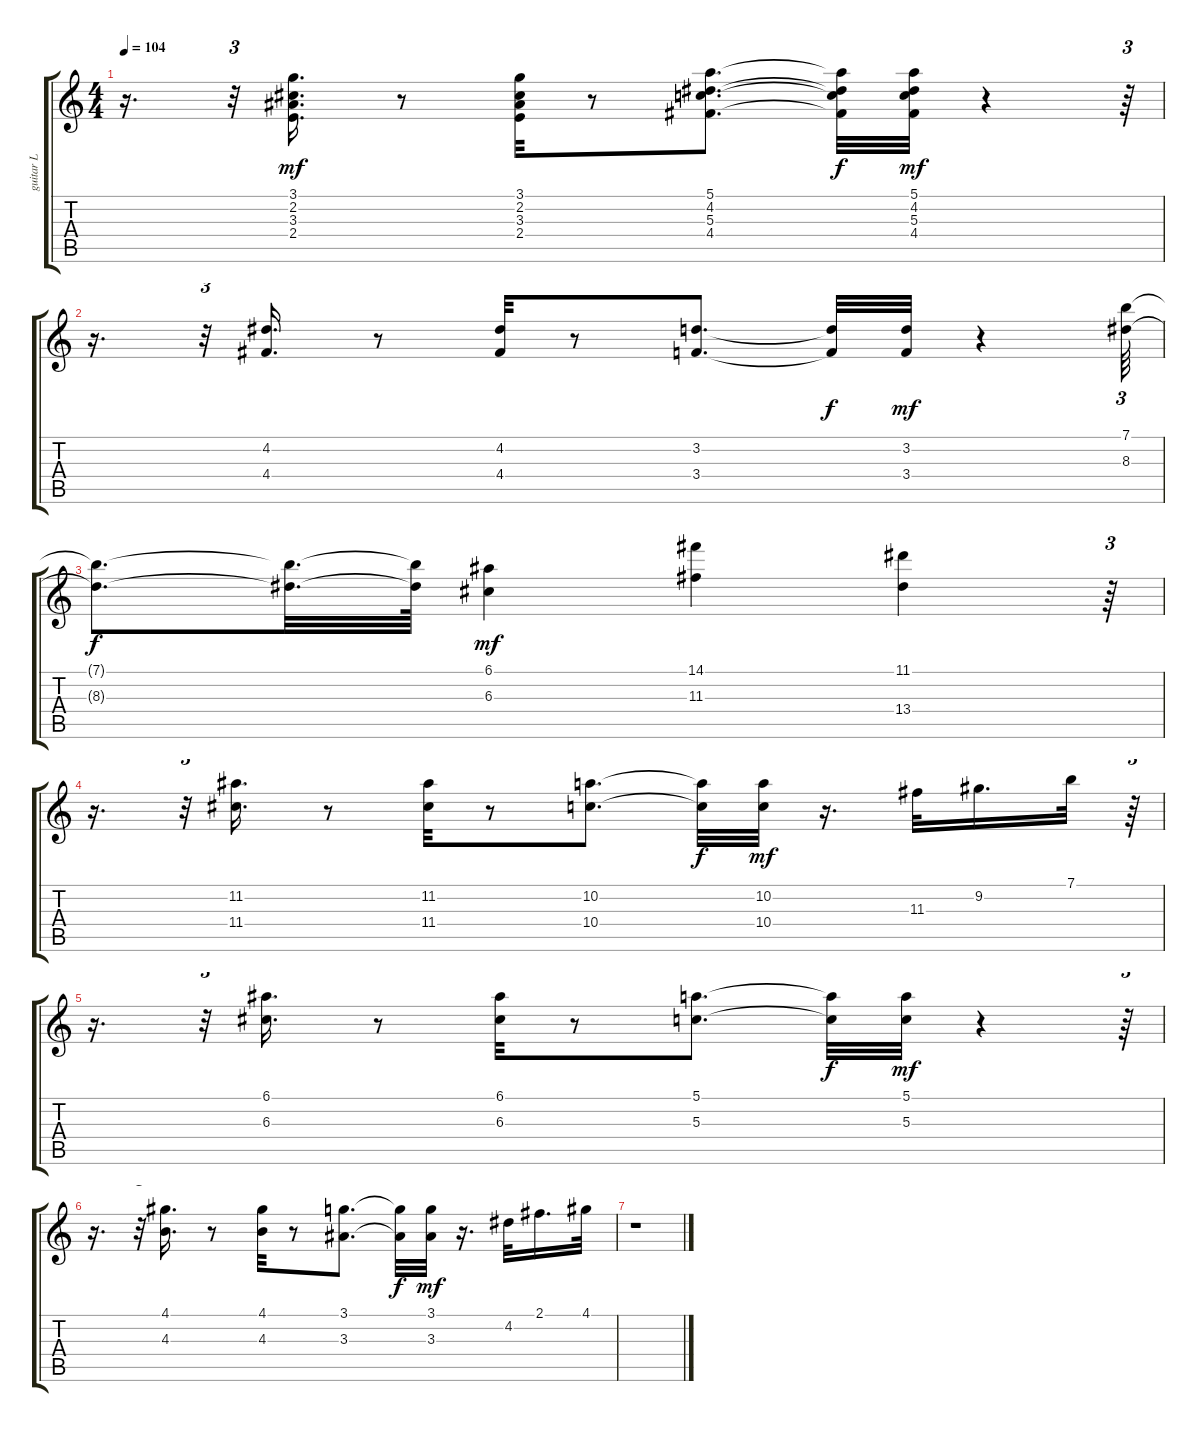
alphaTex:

\track ("guitar L" "guitar L") {instrument electricguitarjazz}
\staff {score tabs}
\tuning (E4 B3 G3 D3 A2 E2) {hide}
\ts (4 4)
\tempo 104
\clef g2
\ks c
r.16{d dy mf} r.32{tu (3 2)} (3.1 2.2 3.3 2.4).16{d} r.8 (3.1 2.2 3.3 2.4).32 r.8 (5.1 4.2 5.3 4.4).8{d} (5.1{t} 4.2{t} 5.3{t} 4.4{t}).32{dy f} (5.1 4.2 5.3 4.4).32{dy mf} r.4 r.64{tu (3 2)} |
r.16{d} r.32{tu (3 2)} (4.2 4.4).16{d} r.8 (4.2 4.4).32 r.8 (3.2 3.4).8{d} (3.2{t} 3.4{t}).32{dy f} (3.2 3.4).32{dy mf} r.4 (7.1 8.3).64{tu (3 2)} |
(7.1{t} 8.3{t}).8{d dy f} (7.1{t} 8.3{t}).32{d} (7.1{t} 8.3{t}).64 (6.1 6.3).4{dy mf} (14.1 11.3).4 (11.1 13.4).4 r.64{tu (3 2)} |
r.16{d} r.32{tu (3 2)} (11.2 11.4).16{d} r.8 (11.2 11.4).32 r.8 (10.2 10.4).8{d} (10.2{t} 10.4{t}).32{dy f} (10.2 10.4).32{dy mf} r.16{d} 11.3.32 9.2.16{d} 7.1.32 r.64{tu (3 2)} |
r.16{d} r.32{tu (3 2)} (6.1 6.3).16{d} r.8 (6.1 6.3).32 r.8 (5.1 5.3).8{d} (5.1{t} 5.3{t}).32{dy f} (5.1 5.3).32{dy mf} r.4 r.64{tu (3 2)} |
r.16{d} r.32{tu (3 2)} (4.1 4.3).16{d} r.8 (4.1 4.3).32 r.8 (3.1 3.3).8{d} (3.1{t} 3.3{t}).32{dy f} (3.1 3.3).32{dy mf} r.16{d} 4.2.32 2.1.16{d} 4.1.32 |
r.1
